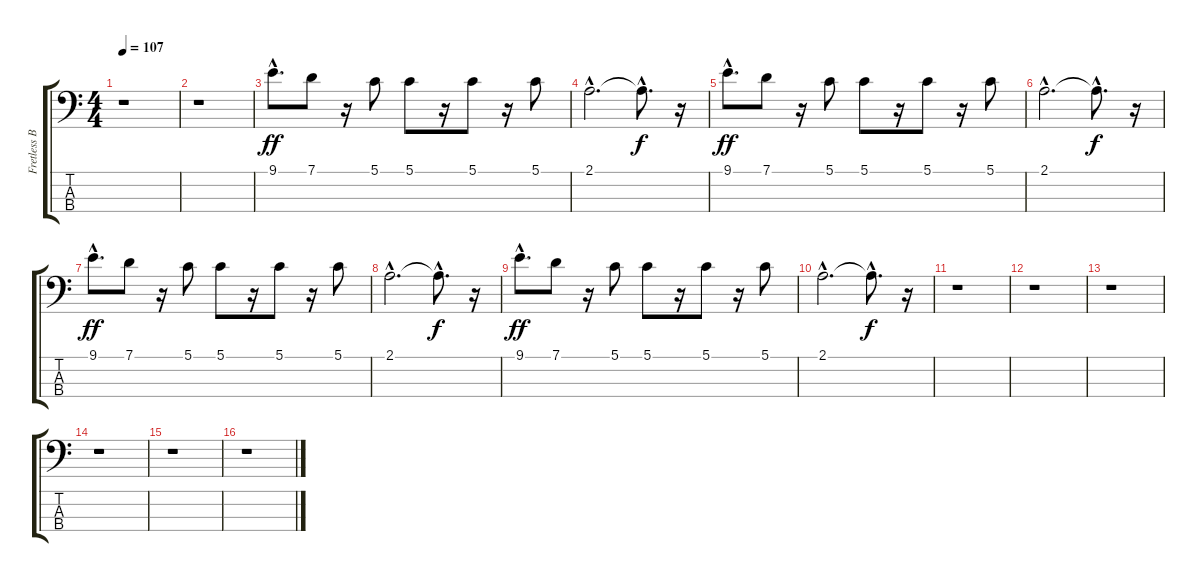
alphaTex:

\track ("Fretless Bass" "Fretless B") {instrument fretlessbass}
\staff {score tabs}
\tuning (G2 D2 A1 E1) {hide}
\ts (4 4)
\tempo 107
\clef f4
\ks c
r.1{dy fff} |
r.1 |
9.1{hac}.8{d dy ff balance 16} 7.1.8 r.16 5.1.8 5.1.8 r.16 5.1.8 r.16 5.1.8 |
2.1{hac}.2{d} 2.1{hac t}.8{d dy f} r.16 |
9.1{hac}.8{d dy ff} 7.1.8 r.16 5.1.8 5.1.8 r.16 5.1.8 r.16 5.1.8 |
2.1{hac}.2{d} 2.1{hac t}.8{d dy f} r.16 |
9.1{hac}.8{d dy ff} 7.1.8 r.16 5.1.8 5.1.8 r.16 5.1.8 r.16 5.1.8 |
2.1{hac}.2{d} 2.1{hac t}.8{d dy f} r.16 |
9.1{hac}.8{d dy ff} 7.1.8 r.16 5.1.8 5.1.8 r.16 5.1.8 r.16 5.1.8 |
2.1{hac}.2{d} 2.1{hac t}.8{d dy f} r.16 |
r.1 |
r.1 |
r.1 |
r.1 |
r.1 |
r.1
